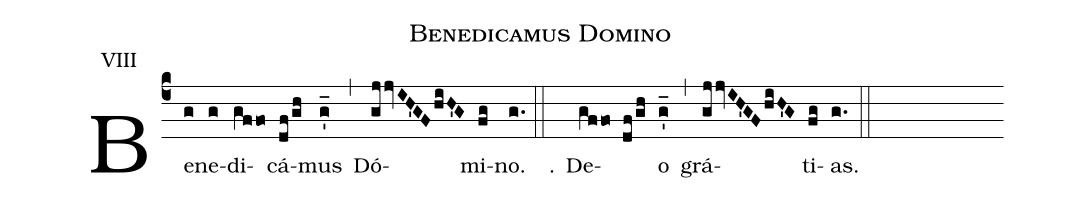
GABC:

name: Benedicamus Domino;
office-part: ladues;
mode: 8;
annotation: VIII;
%%
(c4)
Be(g)ne(g)di(gf/fo)cá(df/gh)mus(g_') (,)
Dó(gjjv/IH'GF/hiH'G)mi(fg)no.(g.) (::)
℟.() De(gf/fo df/gh)o(g_') (,) grá(gjjvIH'GFhiH'G)ti(fg)as.(g.) (::)
